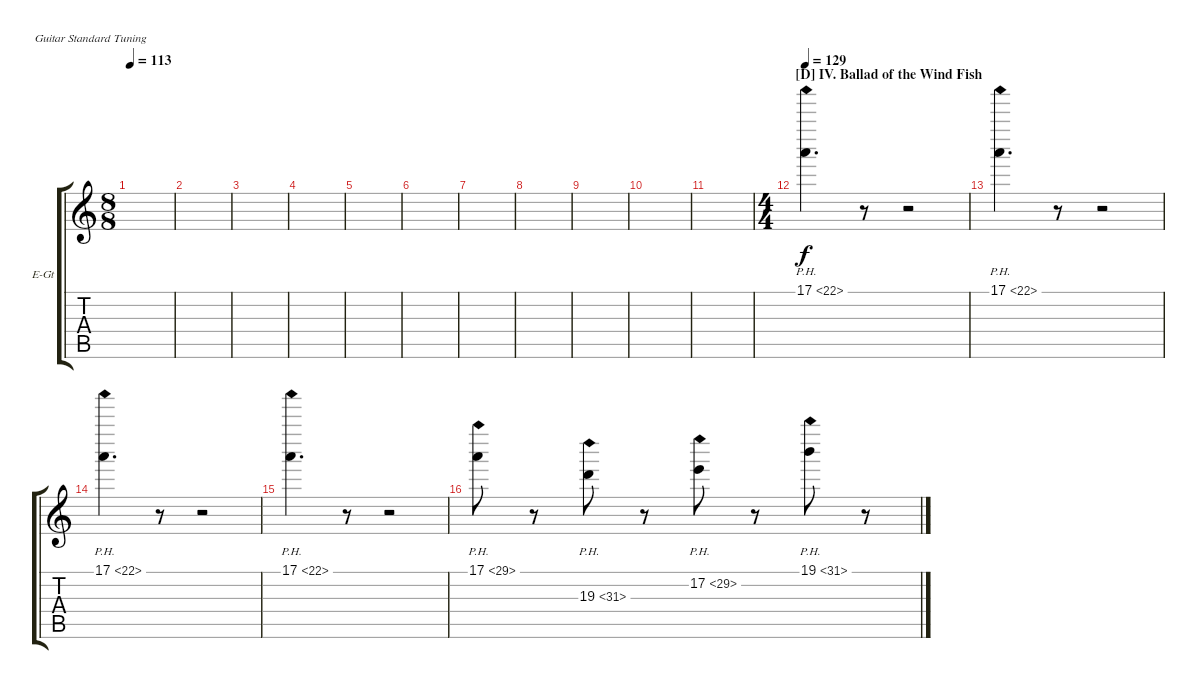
\defaultSystemsLayout 4
\bracketExtendMode groupsimilarinstruments
\firstSystemTrackNameOrientation horizontal
\otherSystemsTrackNameOrientation horizontal
\track ("Triangle or other stuff" "E-Gt") {instrument distortionguitar}
\staff {score tabs}
\tuning (E4 B3 G3 D3 A2 E2)
\ts (8 8)
\tempo 113
\clef g2
\scale
0.333333
\ks c
|
\scale
0.333333 |
\scale
0.333333 |
\scale
0.333333 |
\scale
0.333333 |
\scale
0.333333 |
\scale
0.333333 |
\scale
0.333333 |
\scale
0.333333 |
|
\scale
0.333333 |
\ts (4 4)
\section ("D" "IV. Ballad of the Wind Fish")
\tempo 129
\scale
0.485477 17.1{ph 5}.4{d} r.8 r.2 |
\scale
0.257261 17.1{ph 5}.4{d} r.8 r.2 |
\scale
0.257261 17.1{ph 5}.4{d} r.8 r.2 |
\scale
0.333333 17.1{ph 5}.4{d} r.8 r.2 |
\scale
0.333333 17.1{ph 12}.8 r.8 19.3{ph 12}.8 r.8 17.2{ph 12}.8 r.8 19.1{ph 12}.8 r.8
